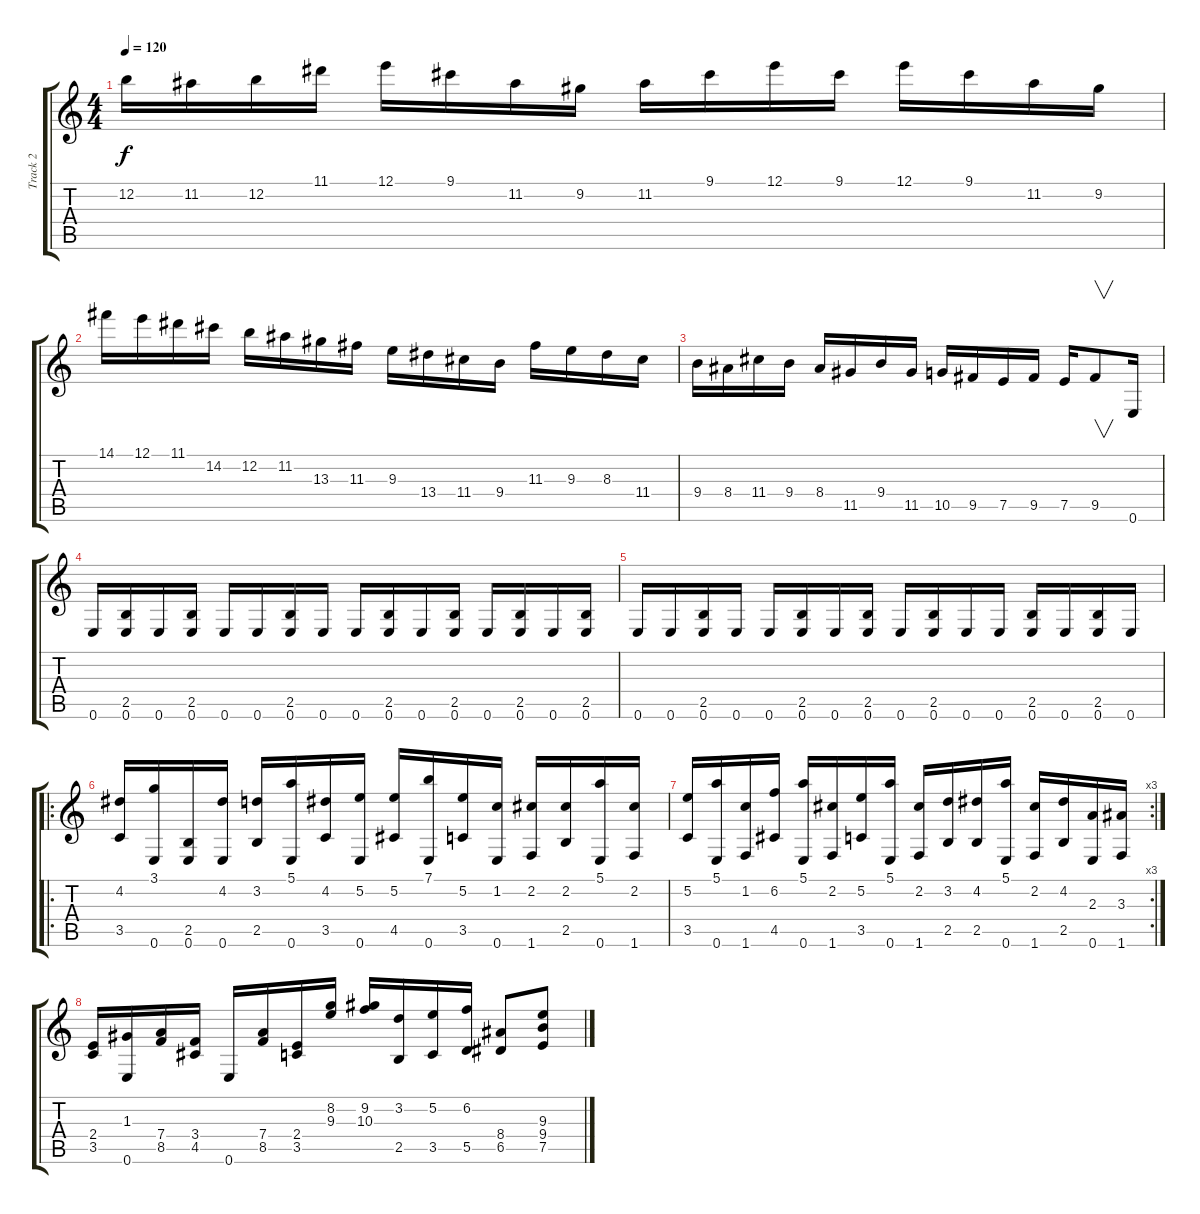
\track ("Track 2" "Track 2") {instrument distortionguitar}
\staff {score tabs}
\tuning (E4 B3 G3 D3 A2 E2) {hide}
\ts (4 4)
\tempo 120
\clef g2
\ks c
12.2.16{dy f} 11.2.16 12.2.16 11.1.16 12.1.16 9.1.16 11.2.16 9.2.16 11.2.16 9.1.16 12.1.16 9.1.16 12.1.16 9.1.16 11.2.16 9.2.16 |
14.1.16 12.1.16 11.1.16 14.2.16 12.2.16 11.2.16 13.3.16 11.3.16 9.3.16 13.4.16 11.4.16 9.4.16 11.3.16 9.3.16 8.3.16 11.4.16 |
9.4.16 8.4.16 11.4.16 9.4.16 8.4.16 11.5.16 9.4.16 11.5.16 10.5.16 9.5.16 7.5.16 9.5.16 7.5.16 9.5.8{v} 0.6.16 |
0.6.16 (2.5 0.6).16 0.6.16 (2.5 0.6).16 0.6.16 0.6.16 (2.5 0.6).16 0.6.16 0.6.16 (2.5 0.6).16 0.6.16 (2.5 0.6).16 0.6.16 (2.5 0.6).16 0.6.16 (2.5 0.6).16 |
0.6.16 0.6.16 (2.5 0.6).16 0.6.16 0.6.16 (2.5 0.6).16 0.6.16 (2.5 0.6).16 0.6.16 (2.5 0.6).16 0.6.16 0.6.16 (2.5 0.6).16 0.6.16 (2.5 0.6).16 0.6.16 |
\ro
(4.2 3.5).16 (3.1 0.6).16 (2.5 0.6).16 (4.2 0.6).16 (3.2 2.5).16 (5.1 0.6).16 (4.2 3.5).16 (5.2 0.6).16 (5.2 4.5).16 (7.1 0.6).16 (5.2 3.5).16 (1.2 0.6).16 (2.2 1.6).16 (2.2 2.5).16 (5.1 0.6).16 (2.2 1.6).16 |
\rc 3
(5.2 3.5).16 (5.1 0.6).16 (1.2 1.6).16 (6.2 4.5).16 (5.1 0.6).16 (2.2 1.6).16 (5.2 3.5).16 (5.1 0.6).16 (2.2 1.6).16 (3.2 2.5).16 (4.2 2.5).16 (5.1 0.6).16 (2.2 1.6).16 (4.2 2.5).16 (2.3 0.6).16 (3.3 1.6).16 |
(2.4 3.5).16 (1.3 0.6).16 (7.4 8.5).16 (3.4 4.5).16 0.6.16 (7.4 8.5).16 (2.4 3.5).16 (8.2 9.3).16 (9.2 10.3).16 (3.2 2.5).16 (5.2 3.5).16 (6.2 5.5).16 (8.4 6.5).8 (9.3 9.4 7.5).8
